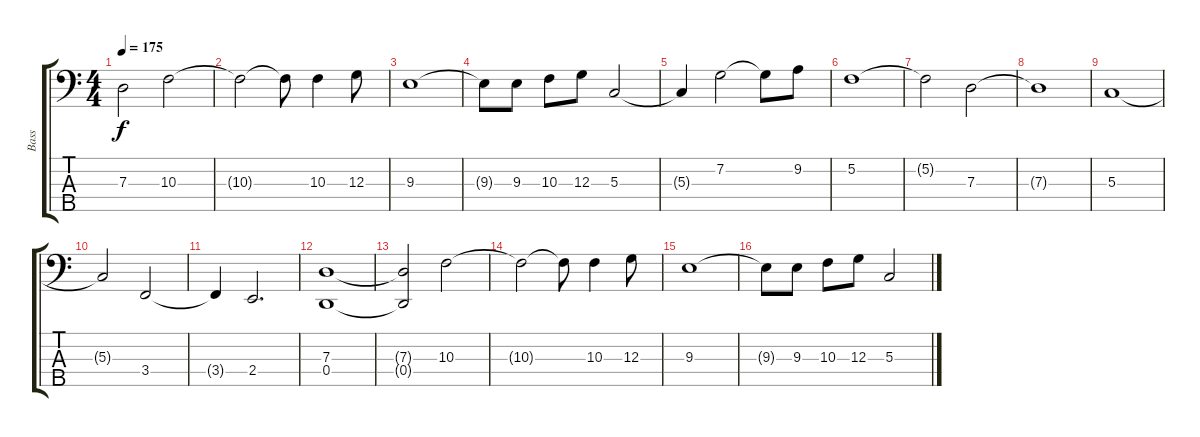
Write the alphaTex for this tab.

\track ("Bass" "Bass") {instrument electricbasspick}
\staff {score tabs}
\tuning (F2 C2 G1 D1 A0) {hide}
\ts (4 4)
\tempo 175
\clef f4
\ks c
7.3{t}.2{dy f} 10.3.2 |
10.3{t}.2 10.3{t}.8 10.3.4 12.3.8 |
9.3.1 |
9.3{t}.8 9.3.8 10.3.8 12.3.8 5.3.2 |
5.3{t}.4 7.2.2 7.2{t}.8 9.2.8 |
5.2.1 |
5.2{t}.2 7.3.2 |
7.3{t}.1 |
5.3.1 |
5.3{t}.2 3.4.2 |
3.4{t}.4 2.4.2{d} |
(7.3 0.4).1 |
(7.3{t} 0.4{t}).2 10.3.2 |
10.3{t}.2 10.3{t}.8 10.3.4 12.3.8 |
9.3.1 |
9.3{t}.8 9.3.8 10.3.8 12.3.8 5.3.2
